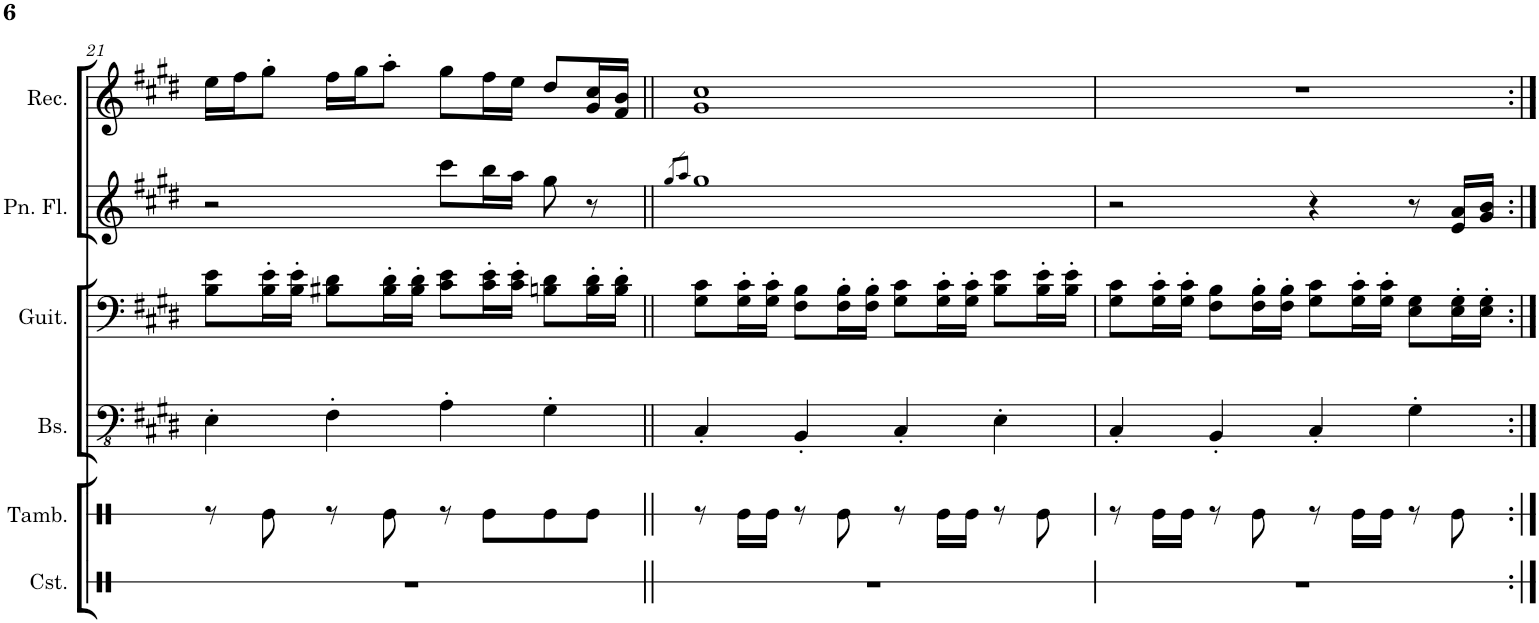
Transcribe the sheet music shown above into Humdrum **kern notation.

**kern	**kern	**kern	**kern	**kern	**kern	**kern	**kern
*part8	*part7	*part6	*part5	*part4	*part3	*part2	*part1
*staff8	*staff7	*staff6	*staff5	*staff4	*staff3	*staff2	*staff1
*I"Pan Flute Delay	*I"Recorder Delay	*I"Castanets	*I"Tambourine	*I"Bass	*I"Guitar	*I"Pan Flute	*I"Recorder
*I'Del.	*I'Del.	*I'Cst.	*I'Tamb.	*I'Bs.	*I'Guit.	*I'Pn. Fl.	*I'Rec.
!!LO:PB:g=z
*clefG2	*clefG2	*clefX	*clefX	*clefFv4	*clefGv2	*clefG2	*clefG2
*k[f#c#g#d#]	*k[f#c#g#d#]	*k[]	*k[]	*k[f#c#g#d#]	*k[f#c#g#d#]	*k[f#c#g#d#]	*k[f#c#g#d#]
*M4/4	*M4/4	*M4/4	*M4/4	*M4/4	*M4/4	*M4/4	*M4/4
=21	=21	=21	=21	=21	=21	=21	=21
!LO:N:vis=32	!	!	!	!	!	!	!
32.r	32.dd#\KLL]	1r	8r	4EE'\	8B\ 8e\L	2r	16ee\LL
2r	16ee\	.	.	.	.	.	.
.	.	.	.	.	.	.	16ff#\J
.	16ff#\J	.	.	.	.	.	.
.	.	.	8Re\	.	16B\' 16e\'L	.	8gg#'\J
.	8gg#'\J	.	.	.	.	.	.
.	.	.	.	.	16B\' 16e\'JJ	.	.
.	.	.	8r	4FF#'\	8B#X\ 8d#\L	.	16ff#\LL
.	16ff#\LL	.	.	.	.	.	.
.	.	.	.	.	.	.	16gg#\J
.	16gg#\J	.	.	.	.	.	.
.	.	.	8Re\	.	16B#\' 16d#\'L	.	8aa'\J
.	8aa'\J	.	.	.	.	.	.
.	.	.	.	.	16B#\' 16d#\'JJ	.	.
.	.	.	8r	4AA'\	8c#\ 8e\L	8ccc#\L	8gg#\L
8ccc#\L	8gg#\L	.	.	.	.	.	.
.	.	.	8Re\L	.	16c#\' 16e\'L	16bb\L	16ff#\L
16bb\L	16ff#\L	.	.	.	.	.	.
.	.	.	.	.	16c#\' 16e\'JJ	16aa\JJ	16ee\JJ
16aa\JJ	16ee\JJ	.	.	.	.	.	.
.	.	.	8Re\	4GG#'\	8Bn\ 8d#\L	8gg#\	8dd#/L
8gg#	8dd#\L	.	.	.	.	.	.
.	.	.	8Re\J	.	16B\' 16d#\'L	8r	16g#/ 16cc#/L
64r	16g#\ 16cc#\L	.	.	.	.	.	.
16r	.	.	.	.	16B\' 16d#\'JJ	.	16f#/ 16b/JJ
.	[64f#\ [64b\JJkk	.	.	.	.	.	.
=22||	=22||	=22||	=22||	=22||	=22||	=22||	=22||
.	.	.	.	.	.	8qgg#/L	.
.	.	.	.	.	.	8qaa/J	.
!LO:N:vis=32	!	!	!	!	!	!	!
32.r	32.f#]/ 32.b]/LLL	1r	8r	4CC#'/	8G#\ 8c#\L	1gg#	1g# 1cc#
8qgg#	.	.	.	.	.	.	.
8qaa	.	.	.	.	.	.	.
[64gg#	[64g#/ [64cc#/JJJk	.	.	.	.	.	.
2...gg#_	2...g#_ 2...cc#_	.	.	.	.	.	.
.	.	.	16Re\LL	.	16G#\' 16c#\'L	.	.
.	.	.	16Re\JJ	.	16G#\' 16c#\'JJ	.	.
.	.	.	8r	4BBB'/	8F#\ 8B\L	.	.
.	.	.	8Re\	.	16F#\' 16B\'L	.	.
.	.	.	.	.	16F#\' 16B\'JJ	.	.
.	.	.	8r	4CC#'/	8G#\ 8c#\L	.	.
.	.	.	16Re\LL	.	16G#\' 16c#\'L	.	.
.	.	.	16Re\JJ	.	16G#\' 16c#\'JJ	.	.
.	.	.	8r	4EE'\	8B\ 8e\L	.	.
.	.	.	8Re\	.	16B\' 16e\'L	.	.
.	.	.	.	.	16B\' 16e\'JJ	.	.
=23	=23	=23	=23	=23	=23	=23	=23
32.gg#]	32.g#] 32.cc#]	1r	8r	4CC#'/	8G#\ 8c#\L	2r	1r
2r	64r	.	.	.	.	.	.
!	!LO:N:vis=8	!	!	!	!	!	!
.	8.r	.	.	.	.	.	.
.	.	.	16Re\LL	.	16G#\' 16c#\'L	.	.
.	.	.	16Re\JJ	.	16G#\' 16c#\'JJ	.	.
.	4r	.	8r	4BBB'/	8F#\ 8B\L	.	.
.	.	.	8Re\	.	16F#\' 16B\'L	.	.
.	.	.	.	.	16F#\' 16B\'JJ	.	.
.	2r	.	8r	4CC#'/	8G#\ 8c#\L	4r	.
4r	.	.	.	.	.	.	.
.	.	.	16Re\LL	.	16G#\' 16c#\'L	.	.
.	.	.	16Re\JJ	.	16G#\' 16c#\'JJ	.	.
.	.	.	8r	4GG#'\	8E\ 8G#\L	8r	.
8r	.	.	.	.	.	.	.
.	.	.	8Re\	.	16E\' 16G#\'L	16e/ 16a/LL	.
16e/ 16a/LL	.	.	.	.	.	.	.
.	.	.	.	.	16E\' 16G#\'JJ	16g#/ 16b/JJ	.
64g#/ 64b/JJkk	.	.	.	.	.	.	.
=:|!	=:|!	=:|!	=:|!	=:|!	=:|!	=:|!	=:|!
*-	*-	*-	*-	*-	*-	*-	*-
